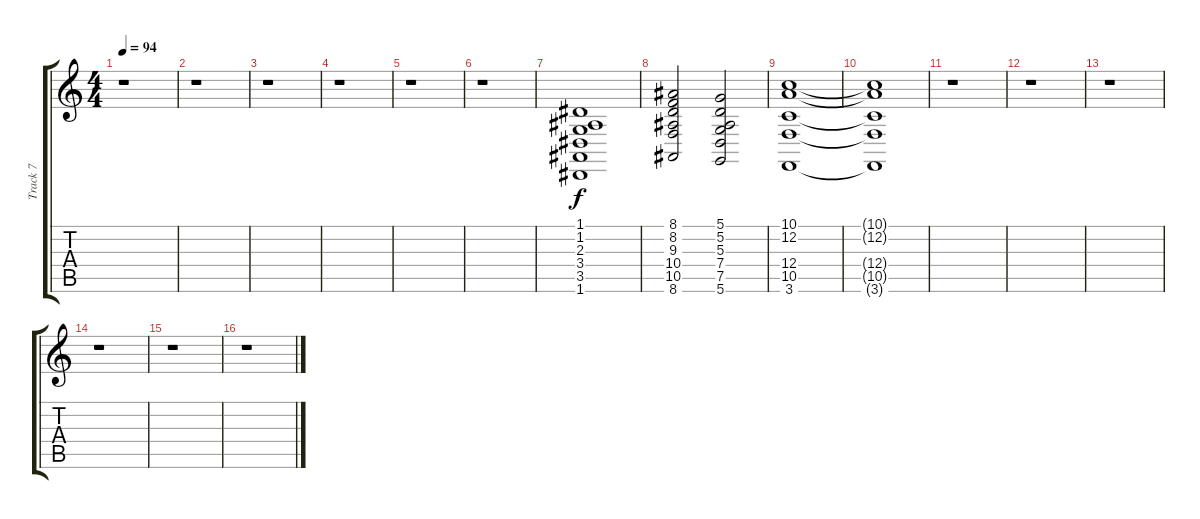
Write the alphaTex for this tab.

\track ("Track 7" "Track 7") {instrument stringensemble1}
\staff {score tabs}
\tuning (D4 A3 F3 C3 G2 D2) {hide}
\ts (4 4)
\tempo 94
\clef g2
\ks c
r.1{dy f} |
r.1 |
r.1 |
r.1 |
r.1 |
r.1 |
(1.1 1.2 2.3 3.4 3.5 1.6).1 |
(8.1 8.2 9.3 10.4 10.5 8.6).2 (5.1 5.2 5.3 7.4 7.5 5.6).2 |
(10.1 12.2 12.4 10.5 3.6).1 |
(10.1{t} 12.2{t} 12.4{t} 10.5{t} 3.6{t}).1 |
r.1 |
r.1 |
r.1 |
r.1 |
r.1 |
r.1
